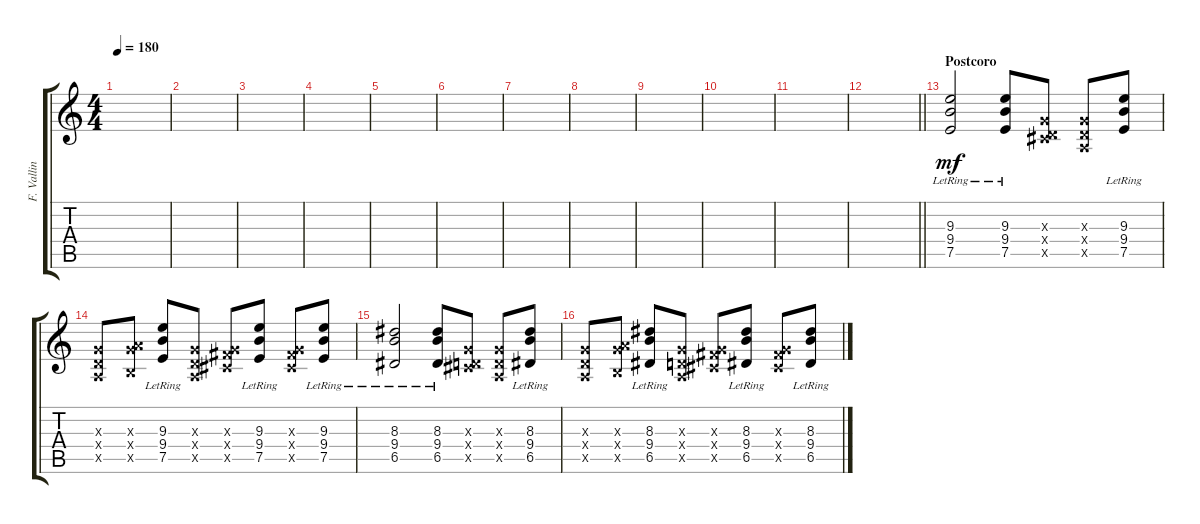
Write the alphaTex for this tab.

\track ("F. Vallin" "F. Vallin") {instrument acousticguitarsteel}
\staff {score tabs}
\tuning (E4 B3 G3 D3 A2 E2) {hide}
\ts (4 4)
\tempo 180
\clef g2
\ks c
|
|
|
|
|
|
|
|
|
|
|
\barLineRight lightlight
|
\section ("" "Postcoro")
(9.3{lr} 9.4{lr} 7.5{lr}).2{dy mf} (9.3{lr} 9.4{lr} 7.5{lr}).8 (0.3{x} 0.4{x} 4.5{x}).8 (0.3{x} 0.4{x} 0.5{x}).8 (9.3{lr} 9.4{lr} 7.5{lr}).8 |
(0.3{x} 0.4{x} 0.5{x}).8 (0.3{x} 7.4{x} 2.5{x}).8 (9.3{lr} 9.4{lr} 7.5{lr}).8 (0.3{x} 0.4{x} 0.5{x}).8 (0.3{x} 4.4{x} 4.5{x}).8 (9.3{lr} 9.4{lr} 7.5{lr}).8 (0.3{x} 4.4{x} 4.5{x}).8 (9.3{lr} 9.4{lr} 7.5{lr}).8 |
(8.3{lr} 9.4{lr} 6.5{lr}).2 (8.3{lr} 9.4{lr} 6.5{lr}).8 (0.3{x} 0.4{x} 4.5{x}).8 (0.3{x} 0.4{x} 0.5{x}).8 (8.3{lr} 9.4{lr} 6.5{lr}).8 |
(0.3{x} 0.4{x} 0.5{x}).8 (0.3{x} 7.4{x} 2.5{x}).8 (8.3{lr} 9.4{lr} 6.5{lr}).8 (0.3{x} 0.4{x} 0.5{x}).8 (0.3{x} 4.4{x} 4.5{x}).8 (8.3{lr} 9.4{lr} 6.5{lr}).8 (0.3{x} 4.4{x} 4.5{x}).8 (8.3{lr} 9.4{lr} 6.5{lr}).8
